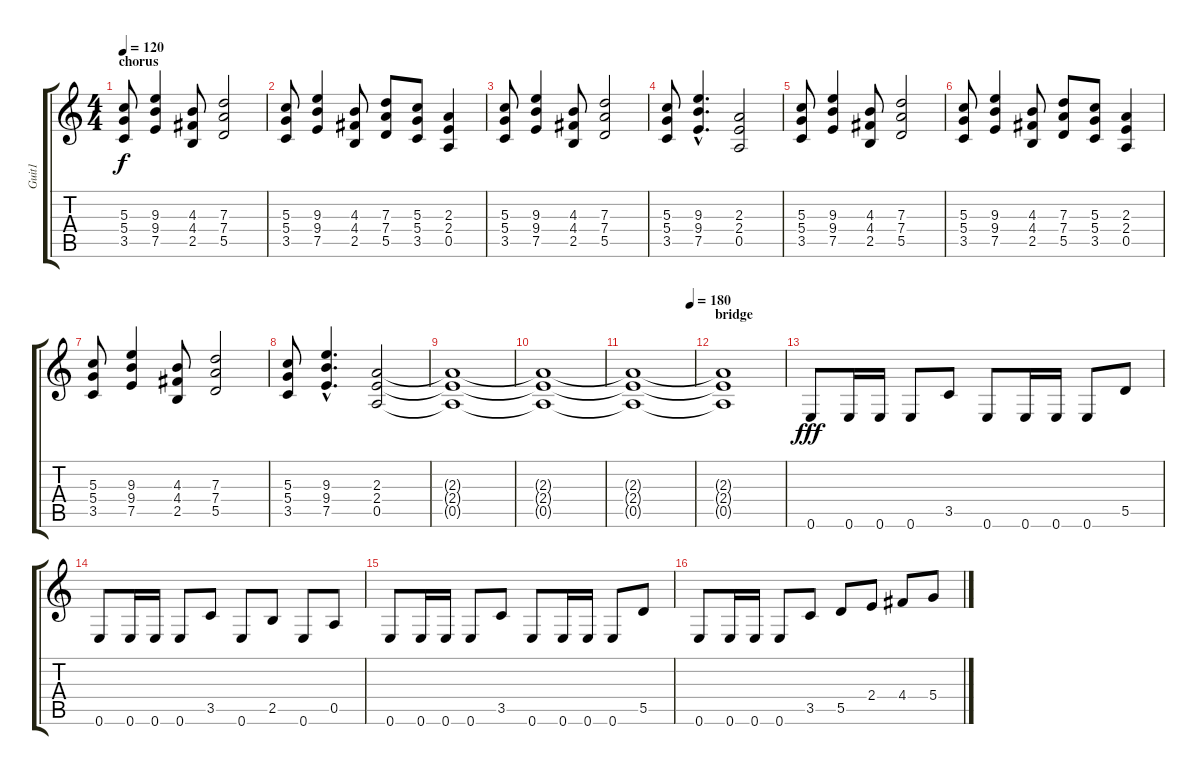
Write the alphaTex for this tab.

\track ("Guit1" "Guit1") {instrument electricguitarclean}
\staff {score tabs}
\tuning (E4 B3 G3 D3 A2 E2) {hide}
\ts (4 4)
\section ("" "chorus")
\tempo 120
\clef g2
\ks c
(5.3 5.4 3.5).8{dy f instrument overdrivenguitar} (9.3 9.4 7.5).4 (4.3 4.4 2.5).8 (7.3 7.4 5.5).2 |
(5.3 5.4 3.5).8 (9.3 9.4 7.5).4 (4.3 4.4 2.5).8 (7.3 7.4 5.5).8 (5.3 5.4 3.5).8 (2.3 2.4 0.5).4 |
(5.3 5.4 3.5).8 (9.3 9.4 7.5).4 (4.3 4.4 2.5).8 (7.3 7.4 5.5).2 |
(5.3 5.4 3.5).8 (9.3{hac} 9.4{hac} 7.5{hac}).4{d} (2.3 2.4 0.5).2 |
(5.3 5.4 3.5).8{instrument overdrivenguitar} (9.3 9.4 7.5).4 (4.3 4.4 2.5).8 (7.3 7.4 5.5).2 |
(5.3 5.4 3.5).8 (9.3 9.4 7.5).4 (4.3 4.4 2.5).8 (7.3 7.4 5.5).8 (5.3 5.4 3.5).8 (2.3 2.4 0.5).4 |
(5.3 5.4 3.5).8 (9.3 9.4 7.5).4 (4.3 4.4 2.5).8 (7.3 7.4 5.5).2 |
(5.3 5.4 3.5).8 (9.3{hac} 9.4{hac} 7.5{hac}).4{d} (2.3 2.4 0.5).2 |
(2.3{t} 2.4{t} 0.5{t}).1 |
(2.3{t} 2.4{t} 0.5{t}).1 |
\tempo (180 0.9375)
(2.3{t} 2.4{t} 0.5{t}).1 |
\section ("" "bridge")
(2.3{t} 2.4{t} 0.5{t}).1 |
0.6.8{dy fff} 0.6.16 0.6.16 0.6.8 3.5.8 0.6.8 0.6.16 0.6.16 0.6.8 5.5.8 |
0.6.8 0.6.16 0.6.16 0.6.8 3.5.8 0.6.8 2.5.8 0.6.8 0.5.8 |
0.6.8 0.6.16 0.6.16 0.6.8 3.5.8 0.6.8 0.6.16 0.6.16 0.6.8 5.5.8 |
0.6.8 0.6.16 0.6.16 0.6.8 3.5.8 5.5.8 2.4.8 4.4.8 5.4.8
